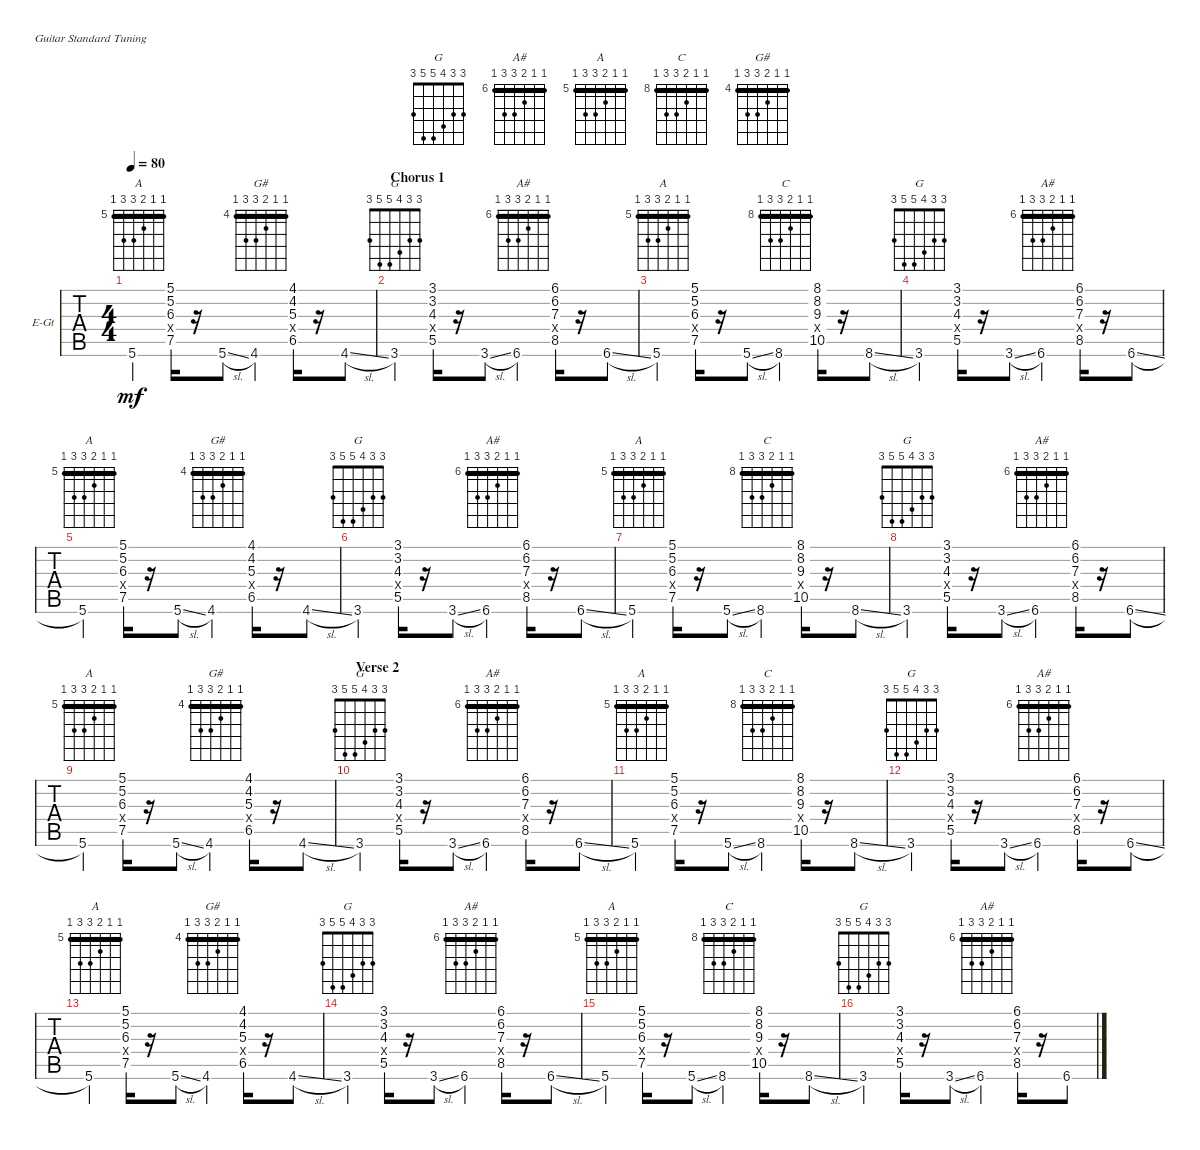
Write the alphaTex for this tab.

\defaultSystemsLayout 4
\bracketExtendMode groupsimilarinstruments
\firstSystemTrackNameOrientation horizontal
\otherSystemsTrackNameOrientation horizontal
\chordDiagramsInScore
\track ("Guitar (Live)" "E-Gt") {mute instrument overdrivenguitar}
\staff {tabs}
\tuning (E4 B3 G3 D3 A2 E2)
\chord ("G" 3 3 4 5 5 3) {showfingering false}
\chord ("A#" 6 6 7 8 8 6) {firstfret 6 showfingering false barre (6 6)}
\chord ("A" 5 5 6 7 7 5) {firstfret 3 showfingering false barre (5 5)}
\chord ("C" 8 8 9 10 10 8) {firstfret 8 showfingering false barre (8 8)}
\chord ("A" 5 5 6 7 7 5) {firstfret 5 showfingering false barre (5 5)}
\chord ("G#" 4 4 5 6 6 4) {firstfret 4 showfingering false barre (4 4)}
\ts (4 4)
\tempo 80
\clef g2
\ks c
5.6{lf 1}.4{ch "A" dy mf} (5.1 5.2 6.3 7.4{x} 7.5).16 r.16 5.6{sl lf 1}.8 4.6{lf 1}.4{ch "G#"} (4.1 4.2 5.3 6.4{x} 6.5).16 r.16 4.6{sl lf 1}.8 |
\section ("" "Chorus 1")
3.6{lf 1}.4{ch "G"} (3.1{lf 2} 3.2 4.3{lf 3} 5.4{x} 5.5{lf 4}).16 r.16 3.6{sl}.8 6.6{lf 1}.4{ch "A#"} (6.1 6.2 7.3 8.4{x} 8.5).16 r.16 6.6{sl lf 1}.8 |
5.6{lf 1}.4{ch "A"} (5.1 5.2 6.3 7.4{x} 7.5).16 r.16 5.6{sl lf 1}.8 8.6{lf 1}.4{ch "C"} (8.1 8.2 9.3 10.4{x} 10.5).16 r.16 8.6{sl lf 1}.8 |
3.6{lf 1}.4{ch "G"} (3.1 3.2 4.3 5.4{x} 5.5).16 r.16 3.6{sl}.8 6.6{lf 1}.4{ch "A#"} (6.1 6.2 7.3 8.4{x} 8.5).16 r.16 6.6{sl lf 1}.8 |
5.6{lf 1}.4{ch "A"} (5.1 5.2 6.3 7.4{x} 7.5).16 r.16 5.6{sl lf 1}.8 4.6{lf 1}.4{ch "G#"} (4.1 4.2 5.3 6.4{x} 6.5).16 r.16 4.6{sl lf 1}.8 |
3.6{lf 1}.4{ch "G"} (3.1{lf 2} 3.2 4.3{lf 3} 5.4{x} 5.5{lf 4}).16 r.16 3.6{sl}.8 6.6{lf 1}.4{ch "A#"} (6.1 6.2 7.3 8.4{x} 8.5).16 r.16 6.6{sl lf 1}.8 |
5.6{lf 1}.4{ch "A"} (5.1 5.2 6.3 7.4{x} 7.5).16 r.16 5.6{sl lf 1}.8 8.6{lf 1}.4{ch "C"} (8.1 8.2 9.3 10.4{x} 10.5).16 r.16 8.6{sl lf 1}.8 |
3.6{lf 1}.4{ch "G"} (3.1 3.2 4.3 5.4{x} 5.5).16 r.16 3.6{sl}.8 6.6{lf 1}.4{ch "A#"} (6.1 6.2 7.3 8.4{x} 8.5).16 r.16 6.6{sl lf 1}.8 |
5.6{lf 1}.4{ch "A"} (5.1 5.2 6.3 7.4{x} 7.5).16 r.16 5.6{sl lf 1}.8 4.6{lf 1}.4{ch "G#"} (4.1 4.2 5.3 6.4{x} 6.5).16 r.16 4.6{sl lf 1}.8 |
\section ("" "Verse 2")
3.6{lf 1}.4{ch "G"} (3.1{lf 2} 3.2 4.3{lf 3} 5.4{x} 5.5{lf 4}).16 r.16 3.6{sl}.8 6.6{lf 1}.4{ch "A#"} (6.1 6.2 7.3 8.4{x} 8.5).16 r.16 6.6{sl lf 1}.8 |
5.6{lf 1}.4{ch "A"} (5.1 5.2 6.3 7.4{x} 7.5).16 r.16 5.6{sl lf 1}.8 8.6{lf 1}.4{ch "C"} (8.1 8.2 9.3 10.4{x} 10.5).16 r.16 8.6{sl lf 1}.8 |
3.6{lf 1}.4{ch "G"} (3.1 3.2 4.3 5.4{x} 5.5).16 r.16 3.6{sl}.8 6.6{lf 1}.4{ch "A#"} (6.1 6.2 7.3 8.4{x} 8.5).16 r.16 6.6{sl lf 1}.8 |
5.6{lf 1}.4{ch "A"} (5.1 5.2 6.3 7.4{x} 7.5).16 r.16 5.6{sl lf 1}.8 4.6{lf 1}.4{ch "G#"} (4.1 4.2 5.3 6.4{x} 6.5).16 r.16 4.6{sl lf 1}.8 |
3.6{lf 1}.4{ch "G"} (3.1{lf 2} 3.2 4.3{lf 3} 5.4{x} 5.5{lf 4}).16 r.16 3.6{sl}.8 6.6{lf 1}.4{ch "A#"} (6.1 6.2 7.3 8.4{x} 8.5).16 r.16 6.6{sl lf 1}.8 |
5.6{lf 1}.4{ch "A"} (5.1 5.2 6.3 7.4{x} 7.5).16 r.16 5.6{sl lf 1}.8 8.6{lf 1}.4{ch "C"} (8.1 8.2 9.3 10.4{x} 10.5).16 r.16 8.6{sl lf 1}.8 |
3.6{lf 1}.4{ch "G"} (3.1 3.2 4.3 5.4{x} 5.5).16 r.16 3.6{sl}.8 6.6{lf 1}.4{ch "A#"} (6.1 6.2 7.3 8.4{x} 8.5).16 r.16 6.6{sl lf 1}.8
